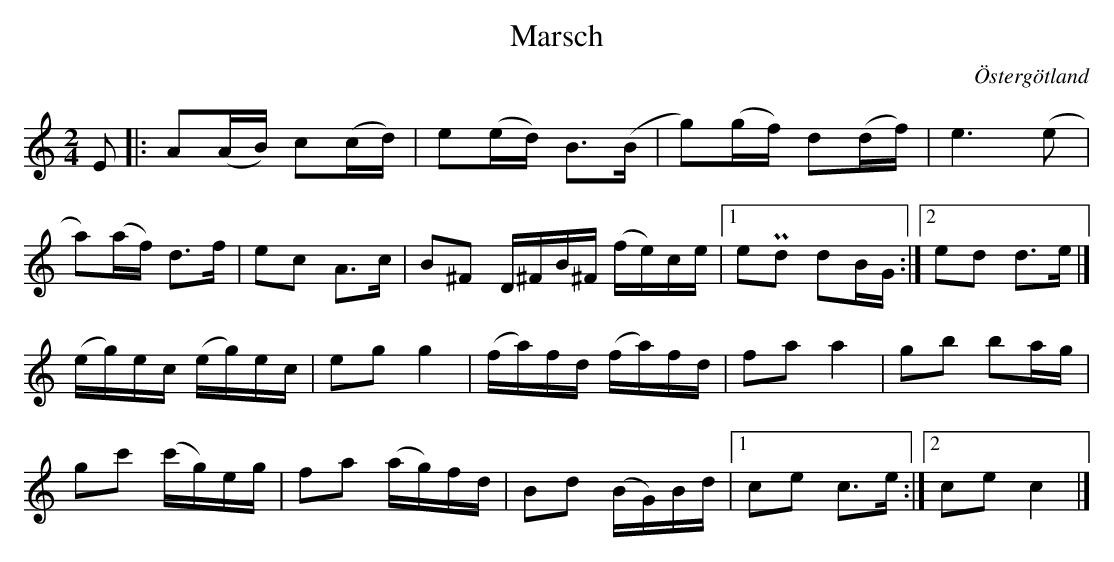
X:1
T:Marsch
O:Östergötland
M: 2/4
L: 1/16
K: Am
E2 |: A2(AB) c2(cd) | e2(ed) B3(B | g2)(gf) d2(df) | e6 (e2 |
a2)(af) d3f | e2c2 A3c | B2^F2 D^FB^F (fe)ce |1 e2Pd2 d2BG :|2 e2d2 d2>e2 |]
(eg)ec (eg)ec | e2g2 g4 | (fa)fd (fa)fd | f2a2 a4 | g2b2 b2ag |
g2c'2 (c'g)eg | f2a2 (ag)fd | B2d2 (BG)Bd |1 c2e2 c2>e2 :|2 c2e2 c4 |]
